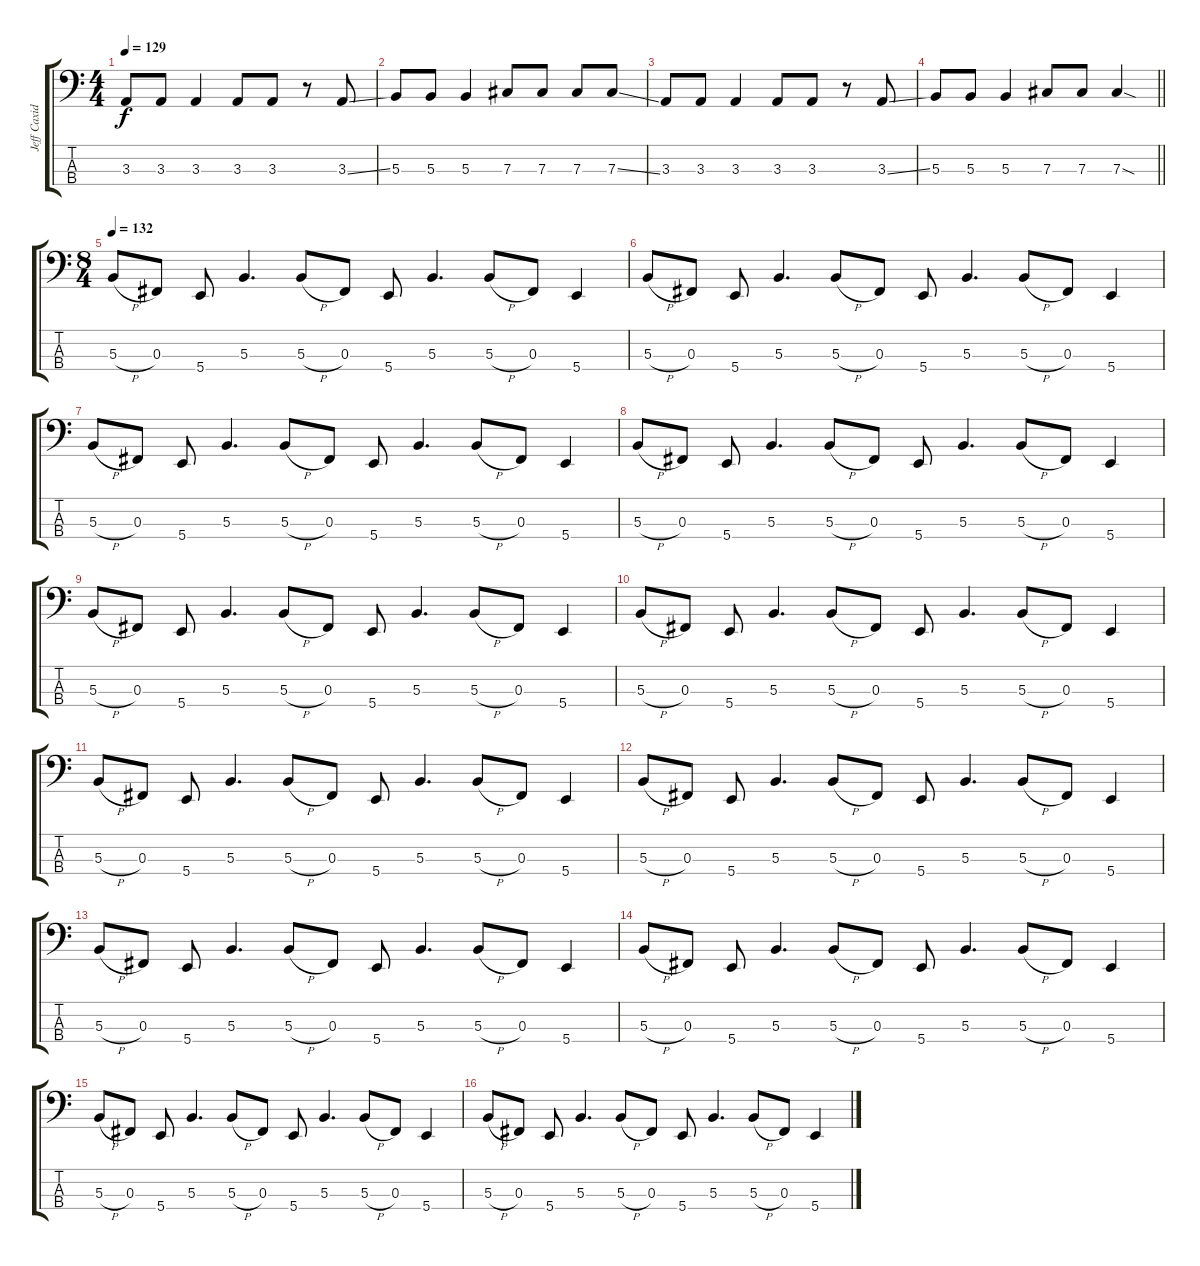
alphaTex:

\track ("Jeff Caxide" "Jeff Caxid") {instrument electricbasspick}
\staff {score tabs}
\tuning (E2 B1 Gb1 B0) {hide}
\ts (4 4)
\tempo 129
\clef f4
\ks c
3.3.8{dy f} 3.3.8 3.3.4 3.3.8 3.3.8 r.8 3.3{ss}.8 |
5.3.8 5.3.8 5.3.4 7.3.8 7.3.8 7.3.8 7.3{ss}.8 |
3.3.8 3.3.8 3.3.4 3.3.8 3.3.8 r.8 3.3{ss}.8 |
\barLineRight lightlight
5.3.8 5.3.8 5.3.4 7.3.8 7.3.8 7.3{sod}.4 |
\ts (8 4)
\tempo 132
5.3{h}.8 0.3.8 5.4.8 5.3.4{d} 5.3{h}.8 0.3.8 5.4.8 5.3.4{d} 5.3{h}.8 0.3.8 5.4.4 |
5.3{h}.8 0.3.8 5.4.8 5.3.4{d} 5.3{h}.8 0.3.8 5.4.8 5.3.4{d} 5.3{h}.8 0.3.8 5.4.4 |
5.3{h}.8 0.3.8 5.4.8 5.3.4{d} 5.3{h}.8 0.3.8 5.4.8 5.3.4{d} 5.3{h}.8 0.3.8 5.4.4 |
5.3{h}.8 0.3.8 5.4.8 5.3.4{d} 5.3{h}.8 0.3.8 5.4.8 5.3.4{d} 5.3{h}.8 0.3.8 5.4.4 |
5.3{h}.8 0.3.8 5.4.8 5.3.4{d} 5.3{h}.8 0.3.8 5.4.8 5.3.4{d} 5.3{h}.8 0.3.8 5.4.4 |
5.3{h}.8 0.3.8 5.4.8 5.3.4{d} 5.3{h}.8 0.3.8 5.4.8 5.3.4{d} 5.3{h}.8 0.3.8 5.4.4 |
5.3{h}.8 0.3.8 5.4.8 5.3.4{d} 5.3{h}.8 0.3.8 5.4.8 5.3.4{d} 5.3{h}.8 0.3.8 5.4.4 |
5.3{h}.8 0.3.8 5.4.8 5.3.4{d} 5.3{h}.8 0.3.8 5.4.8 5.3.4{d} 5.3{h}.8 0.3.8 5.4.4 |
5.3{h}.8 0.3.8 5.4.8 5.3.4{d} 5.3{h}.8 0.3.8 5.4.8 5.3.4{d} 5.3{h}.8 0.3.8 5.4.4 |
5.3{h}.8 0.3.8 5.4.8 5.3.4{d} 5.3{h}.8 0.3.8 5.4.8 5.3.4{d} 5.3{h}.8 0.3.8 5.4.4 |
5.3{h}.8 0.3.8 5.4.8 5.3.4{d} 5.3{h}.8 0.3.8 5.4.8 5.3.4{d} 5.3{h}.8 0.3.8 5.4.4 |
5.3{h}.8 0.3.8 5.4.8 5.3.4{d} 5.3{h}.8 0.3.8 5.4.8 5.3.4{d} 5.3{h}.8 0.3.8 5.4.4
